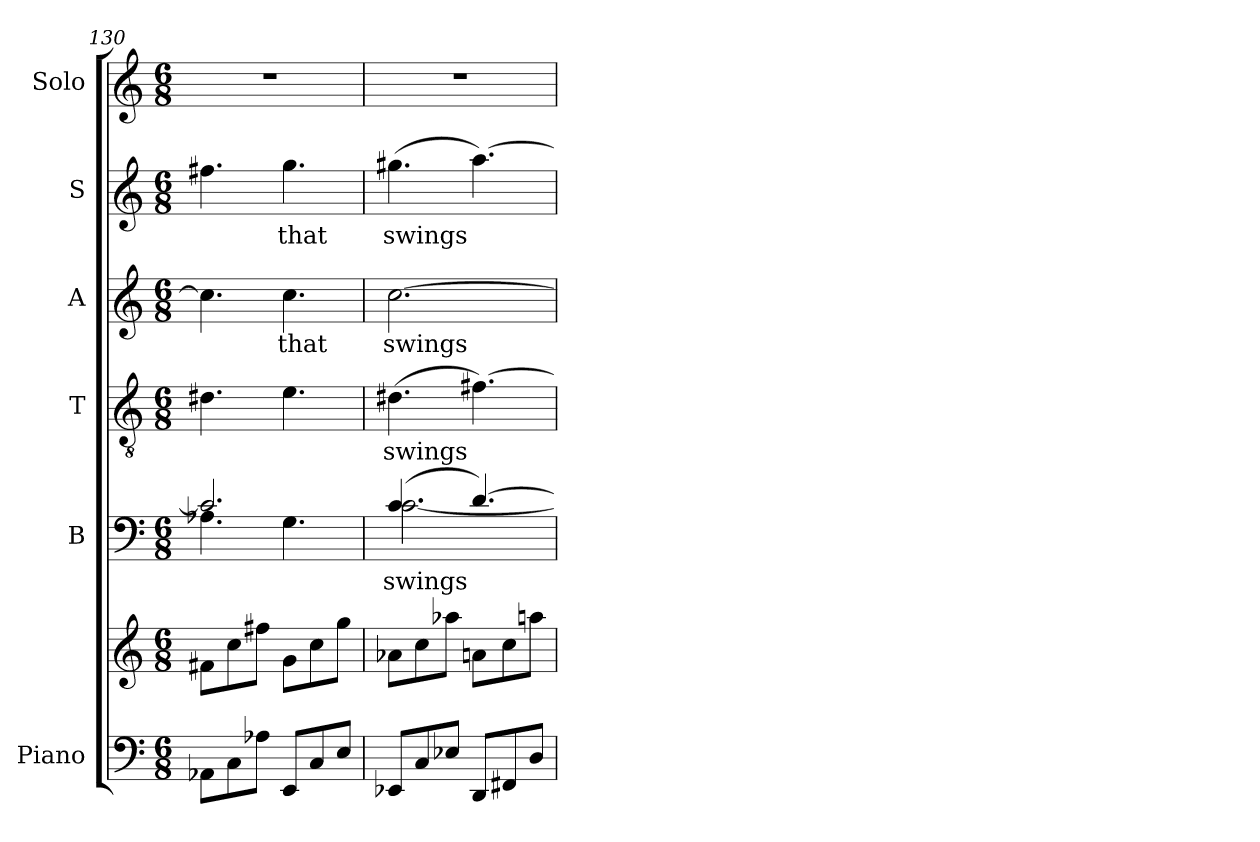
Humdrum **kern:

**kern	**kern	**kern	**text	**kern	**text	**kern	**text	**kern	**text	**kern
*part6	*part6	*part5	*part5	*part4	*part4	*part3	*part3	*part2	*part2	*part1
*staff7	*staff6	*staff5	*staff5	*staff4	*staff4	*staff3	*staff3	*staff2	*staff2	*staff1
*I"Piano	*	*I"B	*	*I"T	*	*I"A	*	*I"S	*	*I"Solo
*I'Pno	*	*I'B	*	*I'T	*	*I'A	*	*I'S	*	*
*clefF4	*clefG2	*clefF4	*	*clefGv2	*	*clefG2	*	*clefG2	*	*clefG2
*k[]	*k[]	*k[]	*	*k[]	*	*k[]	*	*k[]	*	*k[]
*M6/8	*M6/8	*M6/8	*	*M6/8	*	*M6/8	*	*M6/8	*	*M6/8
=130	=130	=130	=130	=130	=130	=130	=130	=130	=130	=130
*	*	*^	*	*	*	*	*	*	*	*
8AA-X\L	8f#X\L	2.c/]	4.A-X\	.	4.d#X\	.	4.cc\]	.	4.ff#X\	.	2.r
8C\	8cc\	.	.	.	.	.	.	.	.	.	.
8A-X\J	8ff#X\J	.	.	.	.	.	.	.	.	.	.
!	!	!	!	!	!	!	!	!LO:LY:b	!	!LO:LY:b	!
8EE/L	8g\L	.	4.G\	.	4.e\	.	4.cc\	that	4.gg\	that	.
8C/	8cc\	.	.	.	.	.	.	.	.	.	.
8E/J	8gg\J	.	.	.	.	.	.	.	.	.	.
=131	=131	=131	=131	=131	=131	=131	=131	=131	=131	=131	=131
!	!	!	!	!LO:LY:b	!	!LO:LY:b	!	!LO:LY:b	!	!LO:LY:b	!
8EE-X/L	8a-X\L	(4.c/	[2.c\	swings	(4.d#X\	swings	[2.cc\	swings	(4.gg#X\	swings	2.r
8C/	8cc\	.	.	.	.	.	.	.	.	.	.
8E-X/J	8aa-X\J	.	.	.	.	.	.	.	.	.	.
8DD/L	8an\L	[4.d/)	.	.	[4.f#X\)	.	.	.	[4.aa\)	.	.
8FF#X/	8cc\	.	.	.	.	.	.	.	.	.	.
8D/J	8aan\J	.	.	.	.	.	.	.	.	.	.
*	*	*v	*v	*	*	*	*	*	*	*	*
=	=	=	=	=	=	=	=	=	=	=
*-	*-	*-	*-	*-	*-	*-	*-	*-	*-	*-
